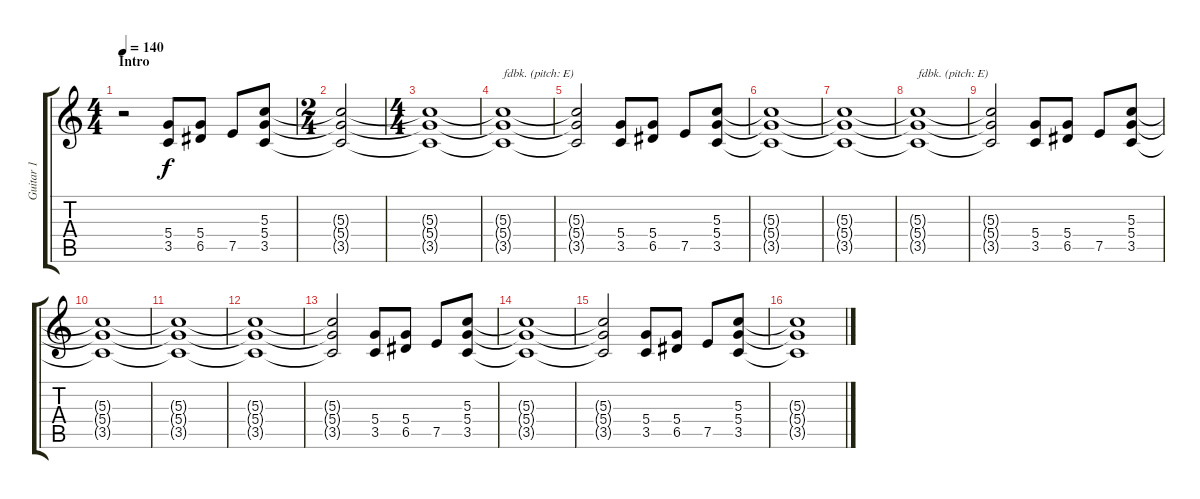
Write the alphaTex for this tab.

\track ("Guitar 1" "Guitar 1") {instrument distortionguitar}
\staff {score tabs}
\tuning (E4 B3 G3 D3 A2 E2) {hide}
\ts (4 4)
\section ("" "Intro")
\tempo 140
\clef g2
\ks c
r.2{dy f instrument distortionguitar} (5.4 3.5).8 (5.4 6.5).8 7.5.8 (5.3 5.4 3.5).8 |
\ts (2 4)
(5.3{t} 5.4{t} 3.5{t}).2 |
\ts (4 4)
(5.3{t} 5.4{t} 3.5{t}).1 |
(5.3{t} 5.4{t} 3.5{t}).1{txt "fdbk. (pitch: E)"} |
(5.3{t} 5.4{t} 3.5{t}).2 (5.4 3.5).8 (5.4 6.5).8 7.5.8 (5.3 5.4 3.5).8 |
(5.3{t} 5.4{t} 3.5{t}).1 |
(5.3{t} 5.4{t} 3.5{t}).1 |
(5.3{t} 5.4{t} 3.5{t}).1{txt "fdbk. (pitch: E)"} |
(5.3{t} 5.4{t} 3.5{t}).2 (5.4 3.5).8 (5.4 6.5).8 7.5.8 (5.3 5.4 3.5).8 |
(5.3{t} 5.4{t} 3.5{t}).1 |
(5.3{t} 5.4{t} 3.5{t}).1 |
(5.3{t} 5.4{t} 3.5{t}).1 |
(5.3{t} 5.4{t} 3.5{t}).2 (5.4 3.5).8 (5.4 6.5).8 7.5.8 (5.3 5.4 3.5).8 |
(5.3{t} 5.4{t} 3.5{t}).1 |
(5.3{t} 5.4{t} 3.5{t}).2 (5.4 3.5).8 (5.4 6.5).8 7.5.8 (5.3 5.4 3.5).8 |
(5.3{t} 5.4{t} 3.5{t}).1
